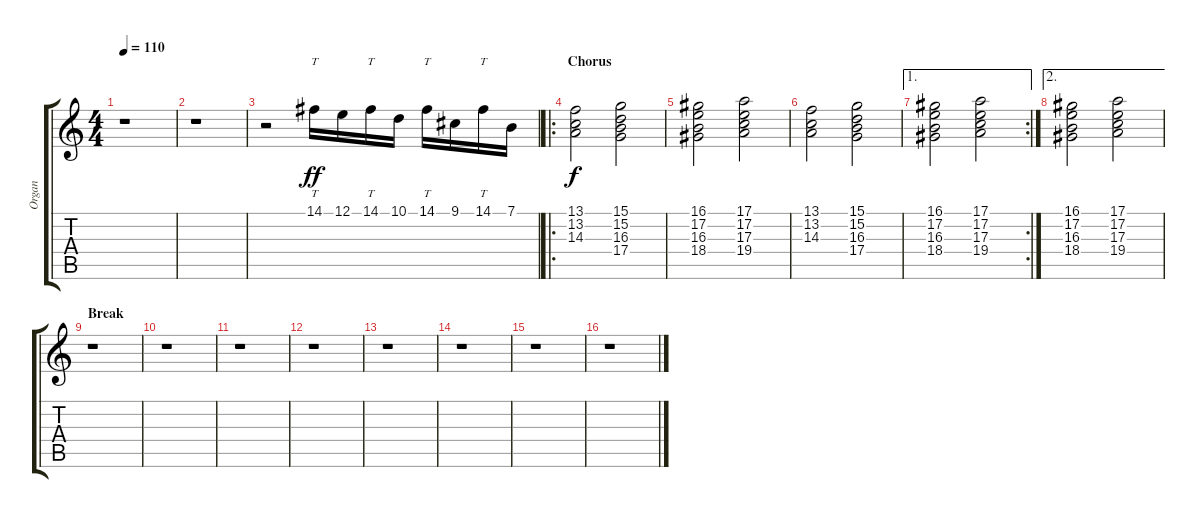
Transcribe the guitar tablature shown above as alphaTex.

\track ("Organ" "Organ") {instrument churchorgan}
\staff {score tabs}
\tuning (E4 B3 G3 D3 A2 E2) {hide}
\ts (4 4)
\tempo 110
\clef g2
\ks c
r.1{dy f} |
r.1 |
r.2{volume 10} 14.1.16{tt dy ff} 12.1.16 14.1.16{tt} 10.1.16 14.1.16{tt} 9.1.16 14.1.16{tt} 7.1.16 |
\ro
\section ("" "Chorus")
(13.1 13.2 14.3).2{dy f} (15.1 15.2 16.3 17.4).2 |
(16.1 17.2 16.3 18.4).2 (17.1 17.2 17.3 19.4).2 |
(13.1 13.2 14.3).2 (15.1 15.2 16.3 17.4).2 |
\ae 1
\rc 2
(16.1 17.2 16.3 18.4).2 (17.1 17.2 17.3 19.4).2 |
\ae 2
(16.1 17.2 16.3 18.4).2 (17.1 17.2 17.3 19.4).2 |
\section ("" "Break")
r.1 |
r.1 |
r.1 |
r.1 |
r.1 |
r.1 |
r.1 |
r.1
